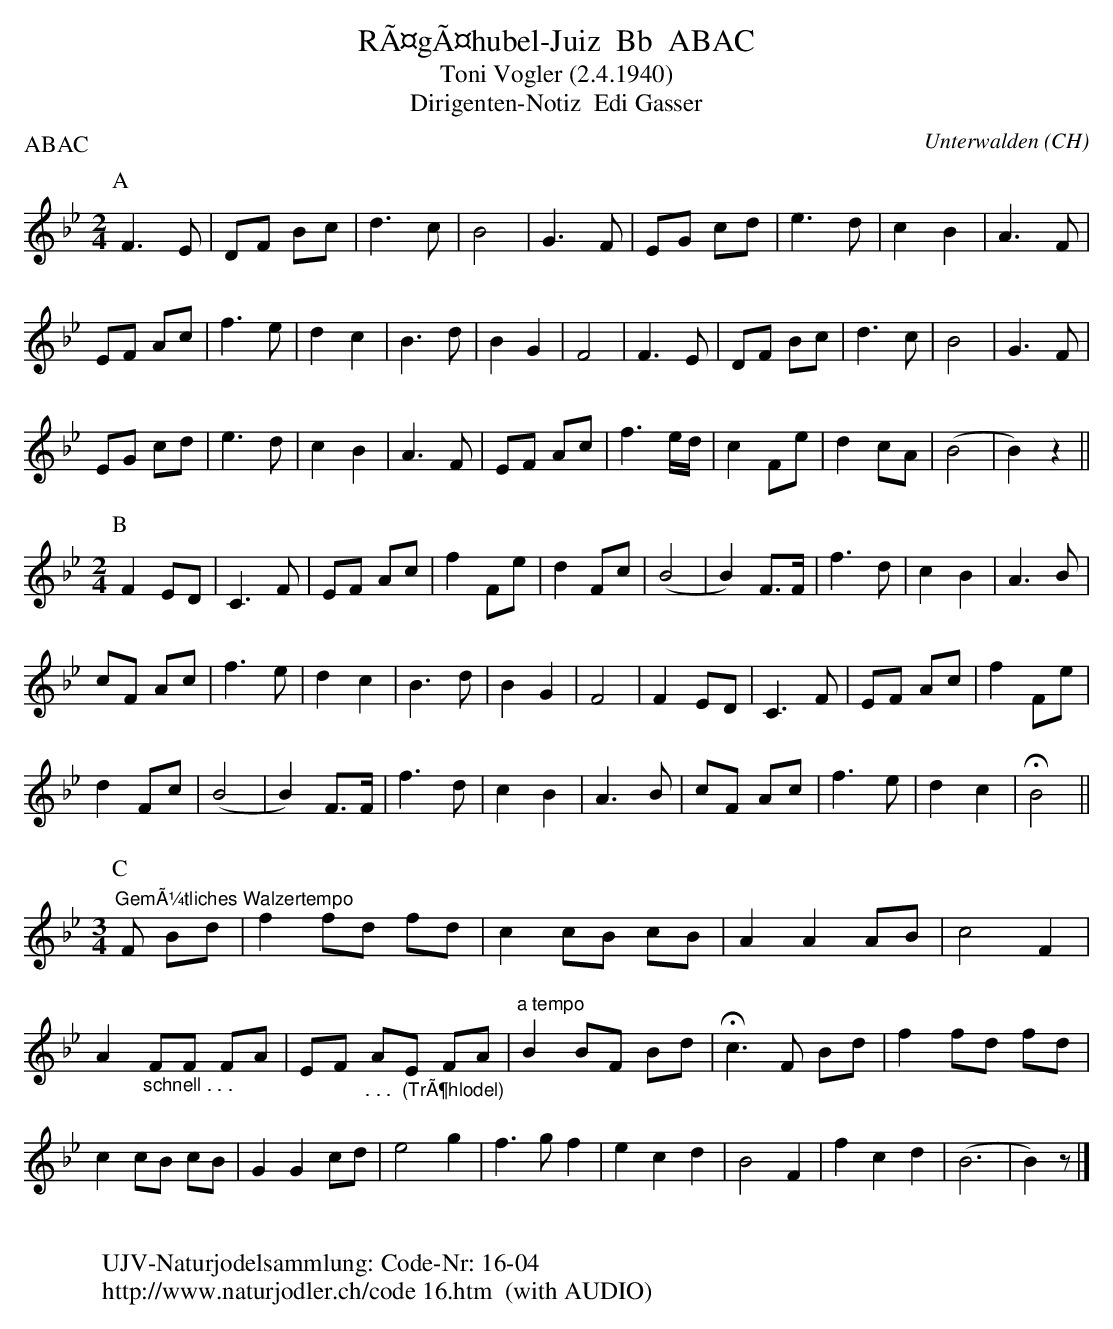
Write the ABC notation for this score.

X:1
T:RÃ¤gÃ¤hubel-Juiz  Bb  ABAC
T:Toni Vogler (2.4.1940)
T:Dirigenten-Notiz  Edi Gasser
C:Unterwalden (CH)
P:ABAC
M:2/4
L:1/8
K:Bb
[P:A] F3E | DF Bc | d3c | B4 |  G3F | EG cd | e3d | c2B2 | A3F |
EF Ac | f3e | d2c2 | B3d | B2G2 | F4 | F3E | DF Bc | d3c | B4 | G3F |
EG cd | e3d | c2B2 | A3F | EF Ac | f3e/d/ | c2Fe | d2cA | (B4 | B2)z2 ||
L:1/8
M:2/4
[P:B] F2ED | C3F | EF Ac | f2Fe | d2Fc | (B4 | B2)F>F | f3d | c2B2 | A3B |
cF Ac | f3e | d2c2 | B3d | B2G2 | F4 | F2ED | C3F | EF Ac | f2Fe |
d2Fc | (B4 | B2)F>F | f3d | c2B2 | A3B | cF Ac | f3e | d2c2 | !fermata!B4 ||
L:1/8
M:3/4
[P:C] "GemÃ¼tliches Walzertempo" F Bd | f2fd fd | c2 cB cB | A2A2 AB | c4F2 |
A2 "_schnell . . . "FF FA | EF "_. . .  (TrÃ¶hlodel) "AE FA | "a tempo"B2 BF Bd | !fermata!c3F Bd | f2fd fd |
c2cB cB | G2G2 cd | e4g2 | f3gf2 | e2c2d2 | B4F2 | f2c2d2 | (B6 | B2)z |]
W:
W:UJV-Naturjodelsammlung: Code-Nr: 16-04
W:http://www.naturjodler.ch/code 16.htm  (with AUDIO)
